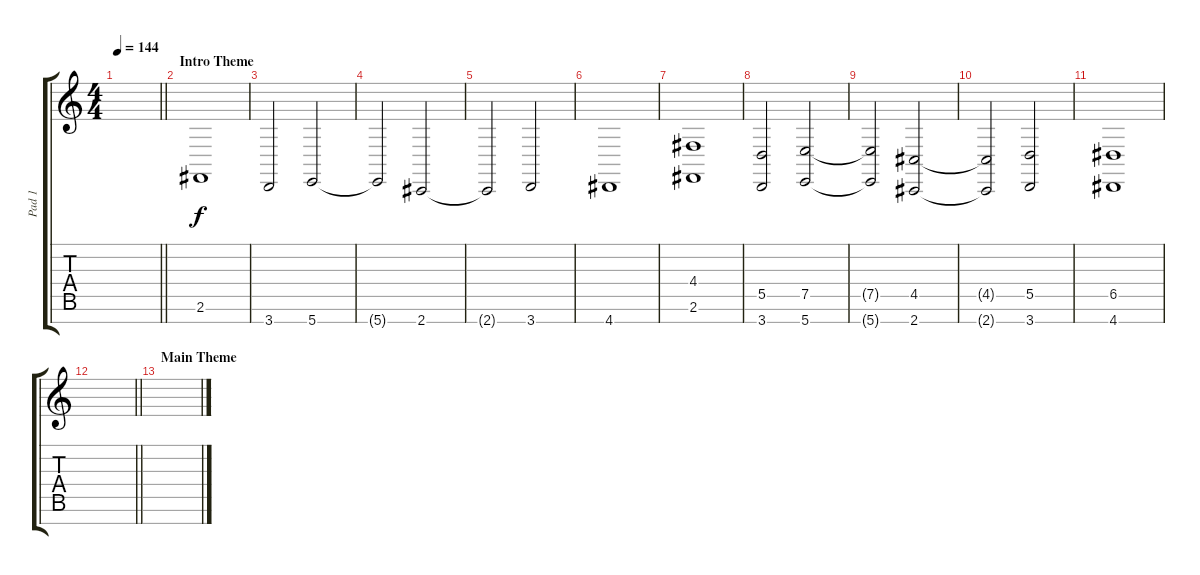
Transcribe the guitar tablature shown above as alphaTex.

\track ("Pad 1" "Pad 1") {instrument pad2warm}
\staff {score tabs}
\tuning (E4 B3 G3 D3 A2 E2 B1) {hide}
\ts (4 4)
\tempo 144
\clef g2
\barLineRight lightlight
\ks c
|
\section ("" "Intro Theme")
2.6.1{dy f instrument pad2warm} |
3.7.2 5.7.2 |
5.7{t}.2 2.7.2 |
2.7{t}.2 3.7.2 |
4.7.1 |
(4.4 2.6).1 |
(5.5 3.7).2 (7.5 5.7).2 |
(7.5{t} 5.7{t}).2 (4.5 2.7).2 |
(4.5{t} 2.7{t}).2 (5.5 3.7).2 |
(6.5 4.7).1 |
\barLineRight lightlight
|
\section ("" "Main Theme")
